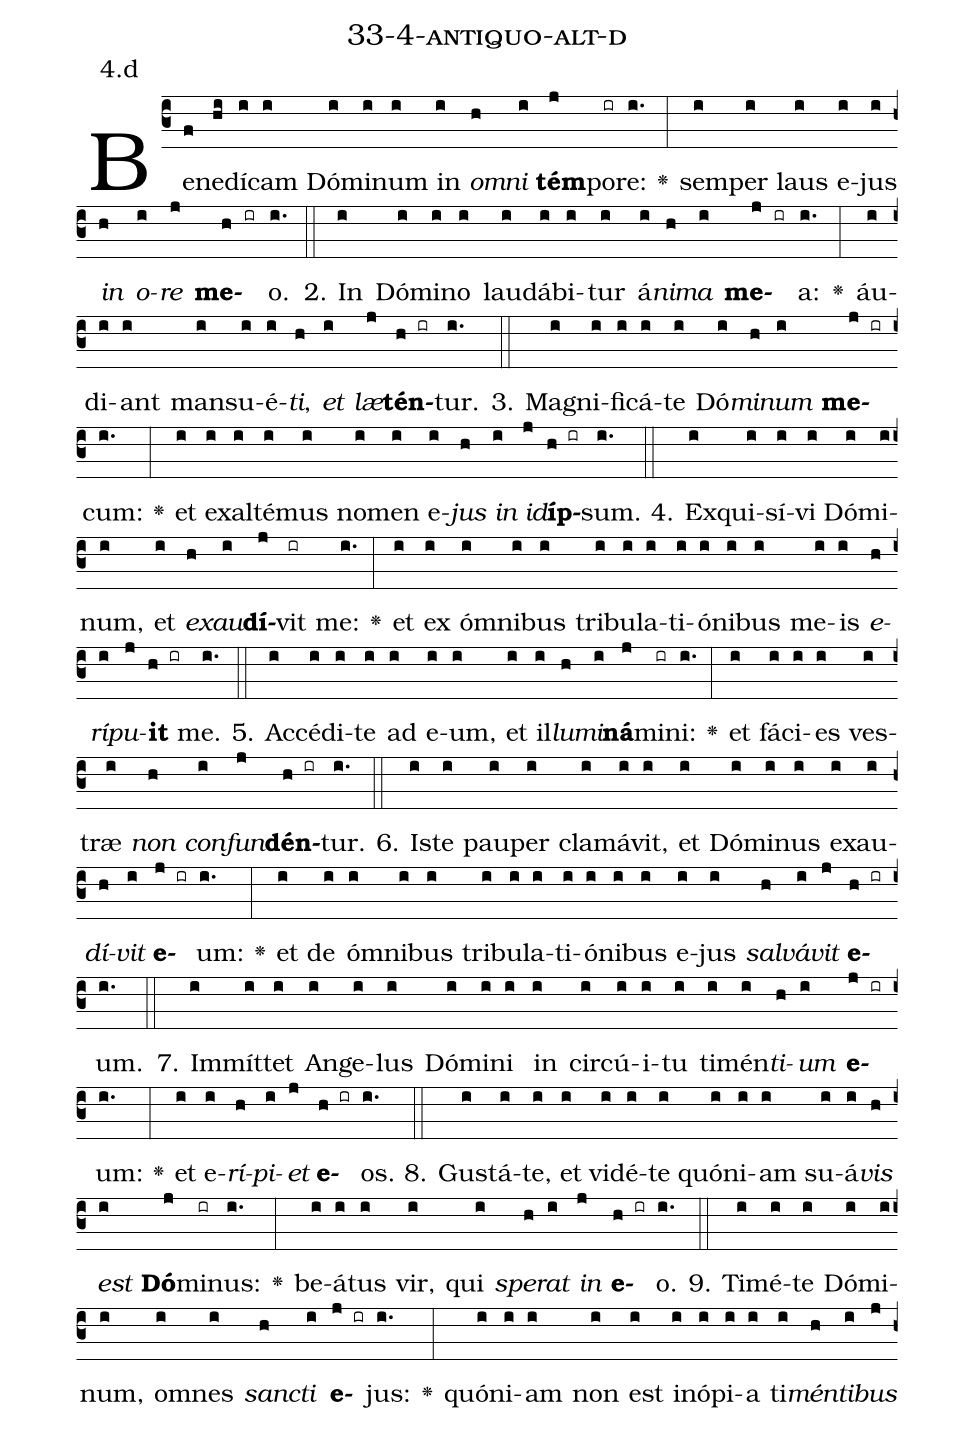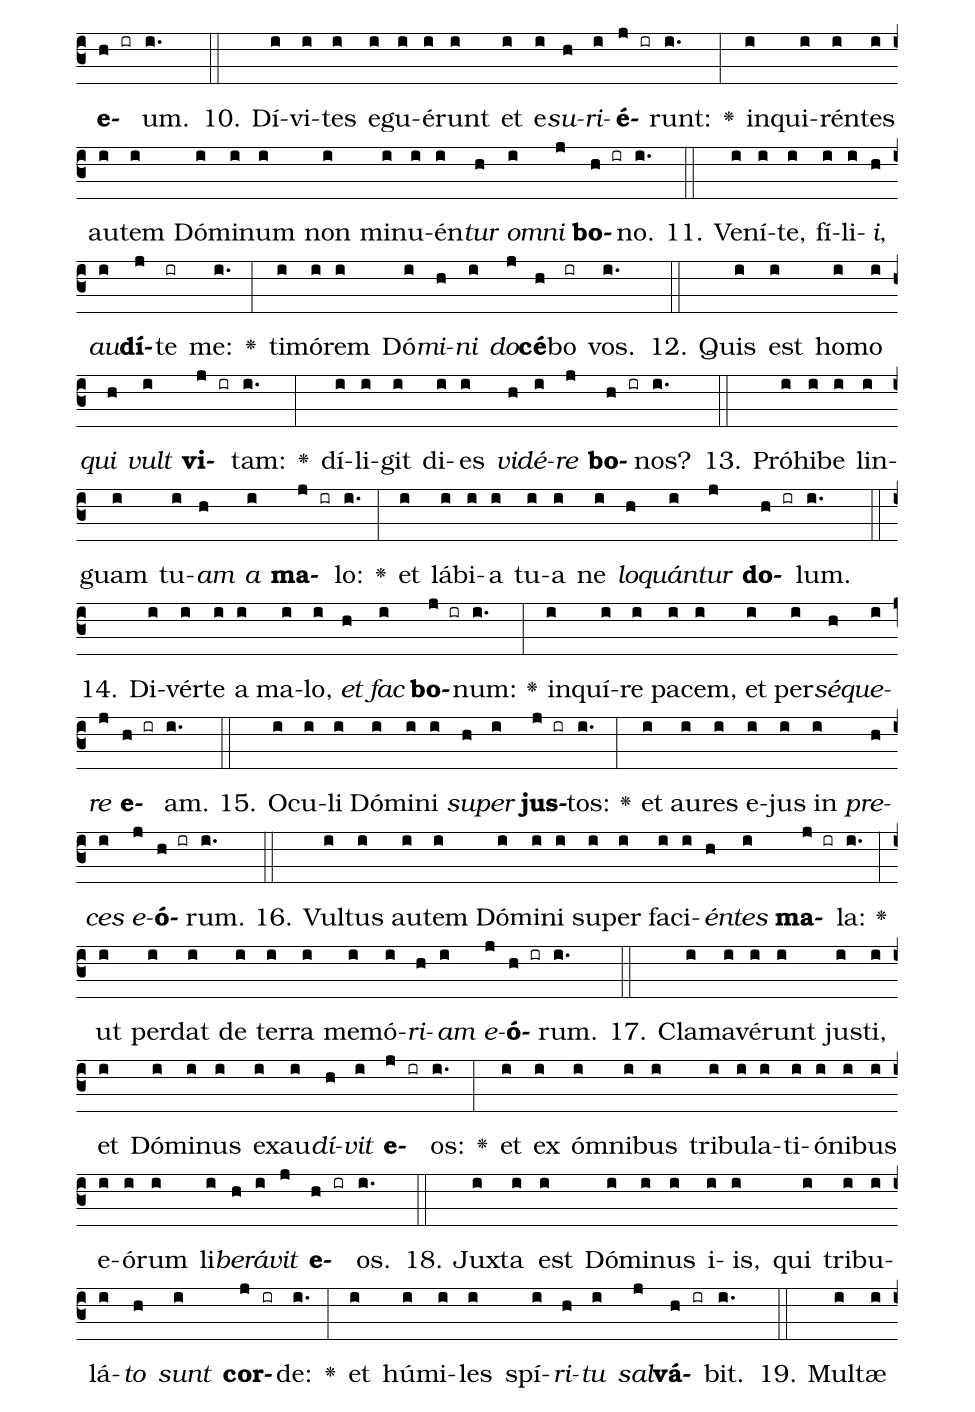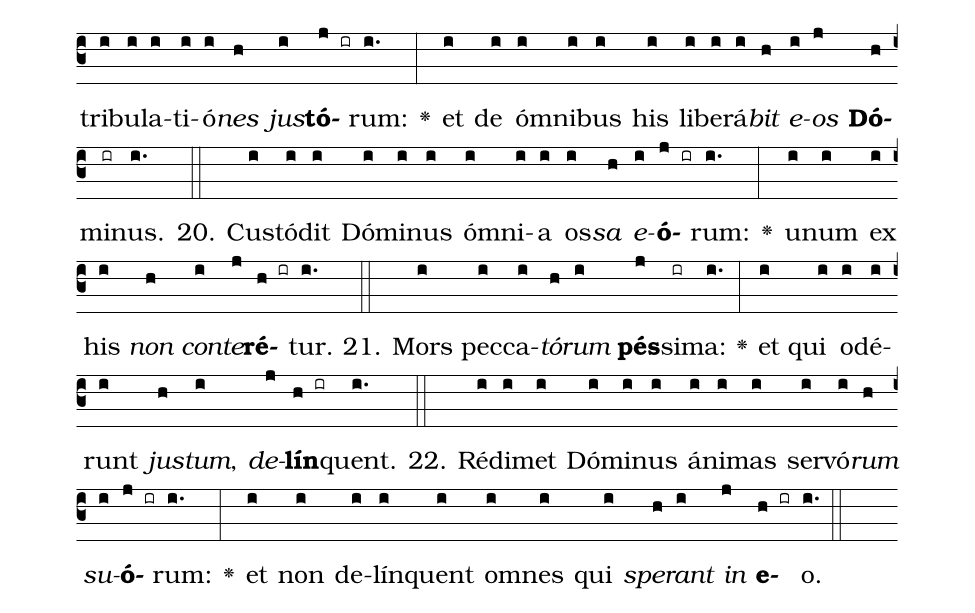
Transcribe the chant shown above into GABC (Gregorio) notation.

name: 33-4-antiquo-alt-d;
annotation: 4.d;
%%
(c3)Be(f)ne(hi)dí(i)cam(i) Dó(i)mi(i)num(i) in(i) <i>om</i>(h)<i>ni</i>(i) <b>tém</b>(j)po(ir)re:(i.) <v>\greheightstar</v>(:) sem(i)per(i) laus(i) e(i)jus(i) <i>in</i>(h) <i>o</i>(i)<i>re</i>(j) <b>me</b>(h ir)o.(i.) (::)
2. In(i) Dó(i)mi(i)no(i) lau(i)dá(i)bi(i)tur(i) á(i)<i>ni</i>(h)<i>ma</i>(i) <b>me</b>(j ir)a:(i.) <v>\greheightstar</v>(:) áu(i)di(i)ant(i) man(i)su(i)é(i)<i>ti</i>,(h) <i>et</i>(i) <i>læ</i>(j)<b>tén</b>(h ir)tur.(i.) (::)
3. Ma(i)gni(i)fi(i)cá(i)te(i) Dó(i)<i>mi</i>(h)<i>num</i>(i) <b>me</b>(j ir)cum:(i.) <v>\greheightstar</v>(:) et(i) ex(i)al(i)té(i)mus(i) no(i)men(i) e(i)<i>jus</i>(h) <i>in</i>(i) <i>id</i>(j)<b>íp</b>(h ir)sum.(i.) (::)
4. Ex(i)qui(i)sí(i)vi(i) Dó(i)mi(i)num,(i) et(i) <i>ex</i>(h)<i>au</i>(i)<b>dí</b>(j)vit(ir) me:(i.) <v>\greheightstar</v>(:) et(i) ex(i) óm(i)ni(i)bus(i) tri(i)bu(i)la(i)ti(i)ó(i)ni(i)bus(i) me(i)is(i) <i>e</i>(h)<i>rí</i>(i)<i>pu</i>(j)<b>it</b>(h ir) me.(i.) (::)
5. Ac(i)cé(i)di(i)te(i) ad(i) e(i)um,(i) et(i) il(i)<i>lu</i>(h)<i>mi</i>(i)<b>ná</b>(j)mi(ir)ni:(i.) <v>\greheightstar</v>(:) et(i) fá(i)ci(i)es(i) ves(i)træ(i) <i>non</i>(h) <i>con</i>(i)<i>fun</i>(j)<b>dén</b>(h ir)tur.(i.) (::)
6. Is(i)te(i) pau(i)per(i) cla(i)má(i)vit,(i) et(i) Dó(i)mi(i)nus(i) ex(i)au(i)<i>dí</i>(h)<i>vit</i>(i) <b>e</b>(j ir)um:(i.) <v>\greheightstar</v>(:) et(i) de(i) óm(i)ni(i)bus(i) tri(i)bu(i)la(i)ti(i)ó(i)ni(i)bus(i) e(i)jus(i) <i>sal</i>(h)<i>vá</i>(i)<i>vit</i>(j) <b>e</b>(h ir)um.(i.) (::)
7. Im(i)mít(i)tet(i) An(i)ge(i)lus(i) Dó(i)mi(i)ni(i) in(i) cir(i)cú(i)i(i)tu(i) ti(i)mén(i)<i>ti</i>(h)<i>um</i>(i) <b>e</b>(j ir)um:(i.) <v>\greheightstar</v>(:) et(i) e(i)<i>rí</i>(h)<i>pi</i>(i)<i>et</i>(j) <b>e</b>(h ir)os.(i.) (::)
8. Gus(i)tá(i)te,(i) et(i) vi(i)dé(i)te(i) quón(i)i(i)am(i) su(i)á(i)<i>vis</i>(h) <i>est</i>(i) <b>Dó</b>(j)mi(ir)nus:(i.) <v>\greheightstar</v>(:) be(i)á(i)tus(i) vir,(i) qui(i) <i>spe</i>(h)<i>rat</i>(i) <i>in</i>(j) <b>e</b>(h ir)o.(i.) (::)
9. Ti(i)mé(i)te(i) Dó(i)mi(i)num,(i) om(i)nes(i) <i>sanc</i>(h)<i>ti</i>(i) <b>e</b>(j ir)jus:(i.) <v>\greheightstar</v>(:) quón(i)i(i)am(i) non(i) est(i) in(i)ó(i)pi(i)a(i) ti(i)<i>mén</i>(h)<i>ti</i>(i)<i>bus</i>(j) <b>e</b>(h ir)um.(i.) (::)
10. Dí(i)vi(i)tes(i) e(i)gu(i)é(i)runt(i) et(i) e(i)<i>su</i>(h)<i>ri</i>(i)<b>é</b>(j ir)runt:(i.) <v>\greheightstar</v>(:) in(i)qui(i)rén(i)tes(i) au(i)tem(i) Dó(i)mi(i)num(i) non(i) mi(i)nu(i)én(i)<i>tur</i>(h) <i>om</i>(i)<i>ni</i>(j) <b>bo</b>(h ir)no.(i.) (::)
11. Ve(i)ní(i)te,(i) fí(i)li(i)<i>i</i>,(h) <i>au</i>(i)<b>dí</b>(j)te(ir) me:(i.) <v>\greheightstar</v>(:) ti(i)mó(i)rem(i) Dó(i)<i>mi</i>(h)<i>ni</i>(i) <i>do</i>(j)<b>cé</b>(h)bo(ir) vos.(i.) (::)
12. Quis(i) est(i) ho(i)mo(i) <i>qui</i>(h) <i>vult</i>(i) <b>vi</b>(j ir)tam:(i.) <v>\greheightstar</v>(:) dí(i)li(i)git(i) di(i)es(i) <i>vi</i>(h)<i>dé</i>(i)<i>re</i>(j) <b>bo</b>(h ir)nos?(i.) (::)
13. Pró(i)hi(i)be(i) lin(i)guam(i) tu(i)<i>am</i>(h) <i>a</i>(i) <b>ma</b>(j ir)lo:(i.) <v>\greheightstar</v>(:) et(i) lá(i)bi(i)a(i) tu(i)a(i) ne(i) <i>lo</i>(h)<i>quán</i>(i)<i>tur</i>(j) <b>do</b>(h ir)lum.(i.) (::)
14. Di(i)vér(i)te(i) a(i) ma(i)lo,(i) <i>et</i>(h) <i>fac</i>(i) <b>bo</b>(j ir)num:(i.) <v>\greheightstar</v>(:) in(i)quí(i)re(i) pa(i)cem,(i) et(i) per(i)<i>sé</i>(h)<i>que</i>(i)<i>re</i>(j) <b>e</b>(h ir)am.(i.) (::)
15. O(i)cu(i)li(i) Dó(i)mi(i)ni(i) <i>su</i>(h)<i>per</i>(i) <b>jus</b>(j ir)tos:(i.) <v>\greheightstar</v>(:) et(i) au(i)res(i) e(i)jus(i) in(i) <i>pre</i>(h)<i>ces</i>(i) <i>e</i>(j)<b>ó</b>(h ir)rum.(i.) (::)
16. Vul(i)tus(i) au(i)tem(i) Dó(i)mi(i)ni(i) su(i)per(i) fa(i)ci(i)<i>én</i>(h)<i>tes</i>(i) <b>ma</b>(j ir)la:(i.) <v>\greheightstar</v>(:) ut(i) per(i)dat(i) de(i) ter(i)ra(i) me(i)mó(i)<i>ri</i>(h)<i>am</i>(i) <i>e</i>(j)<b>ó</b>(h ir)rum.(i.) (::)
17. Cla(i)ma(i)vé(i)runt(i) jus(i)ti,(i) et(i) Dó(i)mi(i)nus(i) ex(i)au(i)<i>dí</i>(h)<i>vit</i>(i) <b>e</b>(j ir)os:(i.) <v>\greheightstar</v>(:) et(i) ex(i) óm(i)ni(i)bus(i) tri(i)bu(i)la(i)ti(i)ó(i)ni(i)bus(i) e(i)ó(i)rum(i) li(i)<i>be</i>(h)<i>rá</i>(i)<i>vit</i>(j) <b>e</b>(h ir)os.(i.) (::)
18. Jux(i)ta(i) est(i) Dó(i)mi(i)nus(i) i(i)is,(i) qui(i) tri(i)bu(i)lá(i)<i>to</i>(h) <i>sunt</i>(i) <b>cor</b>(j ir)de:(i.) <v>\greheightstar</v>(:) et(i) hú(i)mi(i)les(i) spí(i)<i>ri</i>(h)<i>tu</i>(i) <i>sal</i>(j)<b>vá</b>(h ir)bit.(i.) (::)
19. Mul(i)tæ(i) tri(i)bu(i)la(i)ti(i)ó(i)<i>nes</i>(h) <i>jus</i>(i)<b>tó</b>(j ir)rum:(i.) <v>\greheightstar</v>(:) et(i) de(i) óm(i)ni(i)bus(i) his(i) li(i)be(i)rá(i)<i>bit</i>(h) <i>e</i>(i)<i>os</i>(j) <b>Dó</b>(h)mi(ir)nus.(i.) (::)
20. Cus(i)tó(i)dit(i) Dó(i)mi(i)nus(i) óm(i)ni(i)a(i) os(i)<i>sa</i>(h) <i>e</i>(i)<b>ó</b>(j ir)rum:(i.) <v>\greheightstar</v>(:) u(i)num(i) ex(i) his(i) <i>non</i>(h) <i>con</i>(i)<i>te</i>(j)<b>ré</b>(h ir)tur.(i.) (::)
21. Mors(i) pec(i)ca(i)<i>tó</i>(h)<i>rum</i>(i) <b>pés</b>(j)si(ir)ma:(i.) <v>\greheightstar</v>(:) et(i) qui(i) o(i)dé(i)runt(i) <i>jus</i>(h)<i>tum</i>,(i) <i>de</i>(j)<b>lín</b>(h ir)quent.(i.) (::)
22. Réd(i)i(i)met(i) Dó(i)mi(i)nus(i) á(i)ni(i)mas(i) ser(i)vó(i)<i>rum</i>(h) <i>su</i>(i)<b>ó</b>(j ir)rum:(i.) <v>\greheightstar</v>(:) et(i) non(i) de(i)lín(i)quent(i) om(i)nes(i) qui(i) <i>spe</i>(h)<i>rant</i>(i) <i>in</i>(j) <b>e</b>(h ir)o.(i.) (::)
